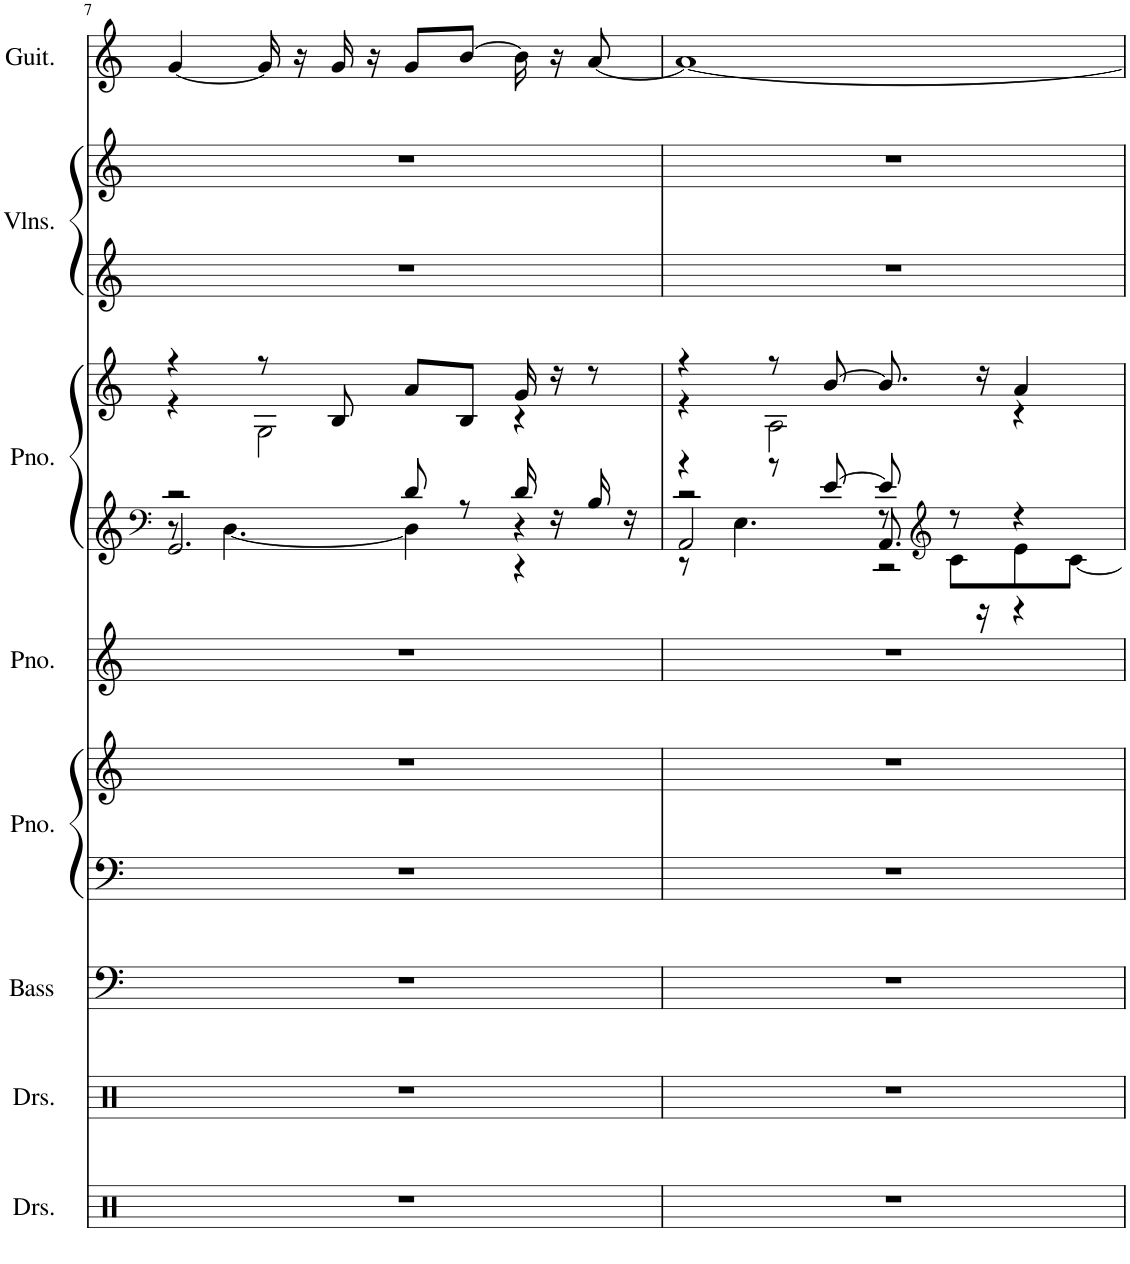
**kern	**kern	**kern	**kern	**kern	**kern	**kern	**kern	**kern	**kern	**kern
*part8	*part7	*part6	*part5	*part5	*part4	*part3	*part3	*part2	*part2	*part1
*staff11	*staff10	*staff9	*staff8	*staff7	*staff6	*staff5	*staff4	*staff3	*staff2	*staff1
*I"Drumset	*I"Drumset	*I"Acoustic Bass	*I"Piano	*	*I"Grand Piano	*I"Piano	*	*I"Violins	*	*I"Classical Guitar
*I'Drs.	*I'Drs.	*I'Bass	*I'Pno.	*	*I'Pno.	*I'Pno.	*	*I'Vlns.	*	*I'Guit.
!!LO:PB:g=z
*clefX	*clefX	*clefF4	*clefF4	*clefG2	*clefG2	*clefF4	*clefG2	*clefG2	*clefG2	*clefG2
*	*	*Trd7c12	*	*	*	*	*	*	*	*
*k[]	*k[]	*k[]	*k[]	*k[]	*k[]	*k[]	*k[]	*k[]	*k[]	*k[]
*M4/4	*M4/4	*M4/4	*M4/4	*M4/4	*M4/4	*M4/4	*M4/4	*M4/4	*M4/4	*M4/4
=7	=7	=7	=7	=7	=7	=7	=7	=7	=7	=7
*	*	*	*	*	*	*^	*^	*	*	*
*	*	*	*	*	*	*	*^	*	*	*	*	*
1r	1r	1r	1r	1r	1r	2r	8r	2.GG/	4r	4r	1r	1r	[4g/
.	.	.	.	.	.	.	[4.D\	.	.	.	.	.	.
.	.	.	.	.	.	.	.	.	8r	2G\	.	.	16g/]
.	.	.	.	.	.	.	.	.	.	.	.	.	16r
.	.	.	.	.	.	.	.	.	8B/	.	.	.	16g/
.	.	.	.	.	.	.	.	.	.	.	.	.	16r
.	.	.	.	.	.	8d/	4D\]	.	8a/L	.	.	.	8g/L
.	.	.	.	.	.	8r	.	.	8B/J	.	.	.	[8b/J
.	.	.	.	.	.	16d/	4r	4r	16g/	4r	.	.	16b\]
.	.	.	.	.	.	16r	.	.	16r	.	.	.	16r
.	.	.	.	.	.	16B/	.	.	8r	.	.	.	[8a/
.	.	.	.	.	.	16r	.	.	.	.	.	.	.
=8	=8	=8	=8	=8	=8	=8	=8	=8	=8	=8	=8	=8	=8
*	*	*	*	*	*	*	*	*^	*	*	*	*	*
1r	1r	1r	1r	1r	1r	4r	2r	2AA/	8r	4r	4r	1r	1r	1a_
.	.	.	.	.	.	.	.	.	4.E\	.	.	.	.	.
.	.	.	.	.	.	8r	.	.	.	8r	2A\	.	.	.
.	.	.	.	.	.	[8e/	.	.	.	[8b/	.	.	.	.
.	.	.	.	.	.	8e/]	8r	8.AA/	2r	8.b/]	.	.	.	.
*	*	*	*	*	*	*clefG2	*	*	*	*	*	*	*	*
.	.	.	.	.	.	8r	8c\L	.	.	.	.	.	.	.
.	.	.	.	.	.	.	.	16r	.	16r	.	.	.	.
.	.	.	.	.	.	4r	8e\	4r	.	4a/	4r	.	.	.
.	.	.	.	.	.	.	[8c\J	.	.	.	.	.	.	.
*	*	*	*	*	*	*v	*v	*v	*v	*	*	*	*	*
*	*	*	*	*	*	*	*v	*v	*	*	*
=	=	=	=	=	=	=	=	=	=	=
*-	*-	*-	*-	*-	*-	*-	*-	*-	*-	*-
